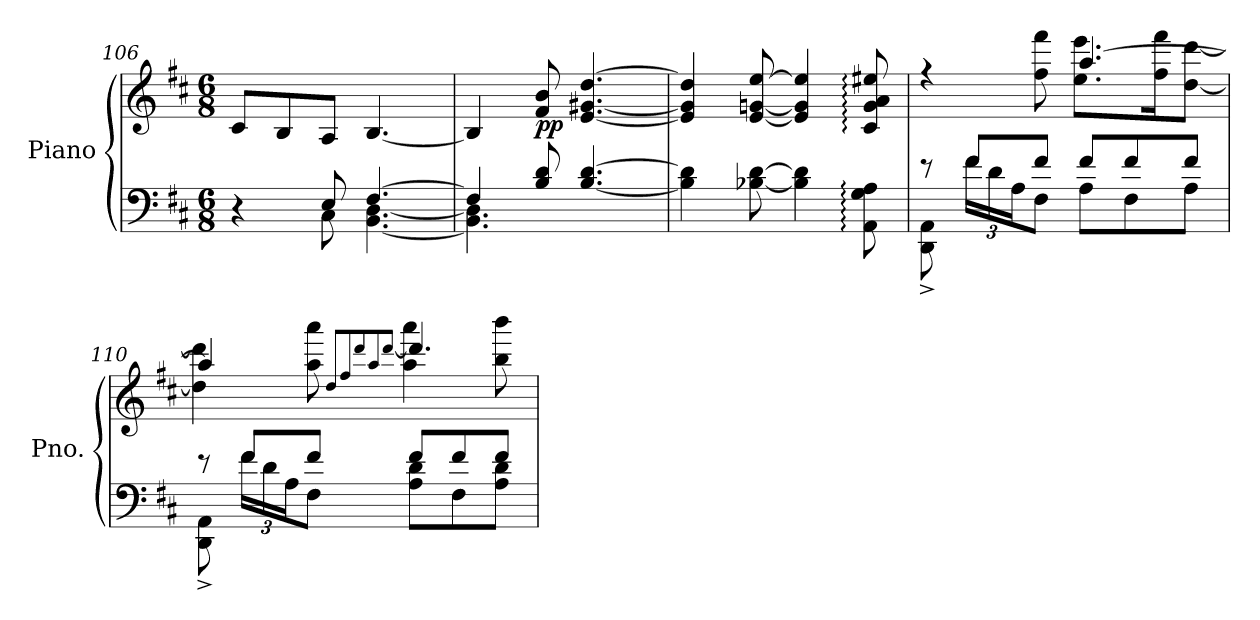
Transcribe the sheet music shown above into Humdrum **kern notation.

**kern	**kern	**dynam
*part1	*part1	*part1
*staff2	*staff1	*staff1/2
*I"Piano	*	*
*I'Pno.	*	*
*clefF4	*clefG2	*
*k[f#c#]	*k[f#c#]	*
*M6/8	*M6/8	*
=106	=106	=106
*^	*	*
4r	4ryy	8c#/L	.
.	.	8B/	.
8E/	8C#\	8A:/J	.
[4.F#/	[4.BB\ [4.D\	[4.B:/	.
=107	=107	=107	=107
4F#/]	4.BB\] 4.D\]	4B/]	.
!	!	!	!LO:DY:b
8B/ 8d/	.	8f#/ 8b/	pp
[4.B/ [4.d/	4.ryy	[4.e/ [4.g#X/ [4.dd/	.
*v	*v	*	*
!!LO:LB:g=z
=108	=108	=108
4B\] 4d\]	4e/] 4g#/] 4dd/]	.
[8B-X\ [8d\	[8e/ [8gn/ [8ee/	.
4B-\] 4d\]	4e/] 4g/] 4ee/]	.
8AA\: 8G\: 8A\:	8AA/yy:Z 8G/yy:Z 8A/yy:Z 8c#/:Z 8g/:Z 8a/:Z 8ee#X/:Z	.
=109	=109	=109
*^	*^	*
8r	8DD\^ 8AA\^	4.ryy	4rff	.
*	*Xbrackettup	*	*	*
8f#/L	24f#\LL	.	.	.
.	24d\	.	.	.
.	24A\J	.	.	.
8f#/J	8F#\J	.	8ff#\ 8fff#\	.
8f#/L	8A\L	[4.aa/	8.ee\ 8.eee\L	.
8f#/	8F#\	.	.	.
.	.	.	16ff#\ 16fff#\K	.
8f#/J	8A\J	.	[8dd\ [8ddd\J	.
=110	=110	=110	=110	=110
8r	8DD\^ 8AA\^	4aa/]	4dd\] 4ddd\]	.
8f#/L	24f#\LL	.	.	.
.	24d\	.	.	.
.	24A\J	.	.	.
8f#/J	8F#\J	8rgggyy	8aa\ 8aaa\	.
.	.	8qdd/L	.	.
.	.	8qff#/	.	.
.	.	8qddd/	.	.
.	.	8qaa/	.	.
.	.	[8qddd/J	.	.
8f#/L	8A\ 8d\L	4.ddd/]	4aa\ 4aaa\	.
8f#/	8F#\	.	.	.
8f#/J	8A\ 8d\J	.	8bb\ 8bbb\	.
*v	*v	*	*	*
*	*v	*v	*
=	=	=
*-	*-	*-
